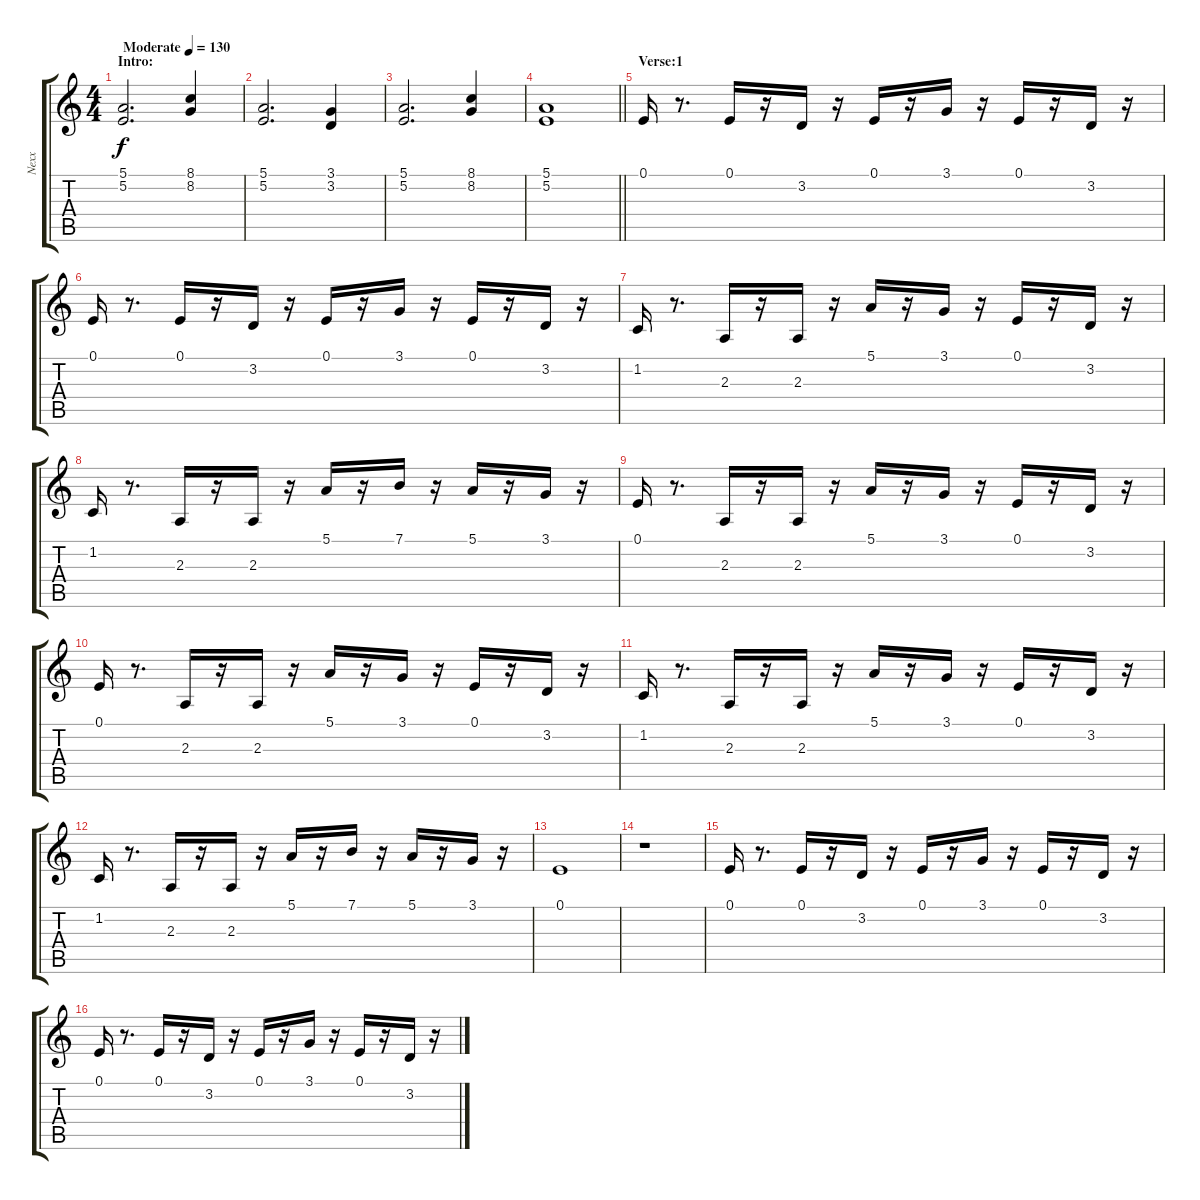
\track ("Nexx" "Nexx") {instrument viola}
\staff {score tabs}
\tuning (E4 B3 G3 D3 A2 E2) {hide}
\ts (4 4)
\section ("" "Intro:")
\tempo (130 "Moderate")
\clef g2
\ks c
(5.1 5.2).2{d dy f instrument viola} (8.1 8.2).4 |
(5.1 5.2).2{d} (3.1 3.2).4 |
(5.1 5.2).2{d} (8.1 8.2).4 |
\barLineRight lightlight
(5.1 5.2).1 |
\section ("" "Verse:1")
0.1.16 r.8{d} 0.1.16 r.16 3.2.16 r.16 0.1.16 r.16 3.1.16 r.16 0.1.16 r.16 3.2.16 r.16 |
0.1.16 r.8{d} 0.1.16 r.16 3.2.16 r.16 0.1.16 r.16 3.1.16 r.16 0.1.16 r.16 3.2.16 r.16 |
1.2.16 r.8{d} 2.3.16 r.16 2.3.16 r.16 5.1.16 r.16 3.1.16 r.16 0.1.16 r.16 3.2.16 r.16 |
1.2.16 r.8{d} 2.3.16 r.16 2.3.16 r.16 5.1.16 r.16 7.1.16 r.16 5.1.16 r.16 3.1.16 r.16 |
0.1.16 r.8{d} 2.3.16 r.16 2.3.16 r.16 5.1.16 r.16 3.1.16 r.16 0.1.16 r.16 3.2.16 r.16 |
0.1.16 r.8{d} 2.3.16 r.16 2.3.16 r.16 5.1.16 r.16 3.1.16 r.16 0.1.16 r.16 3.2.16 r.16 |
1.2.16 r.8{d} 2.3.16 r.16 2.3.16 r.16 5.1.16 r.16 3.1.16 r.16 0.1.16 r.16 3.2.16 r.16 |
1.2.16 r.8{d} 2.3.16 r.16 2.3.16 r.16 5.1.16 r.16 7.1.16 r.16 5.1.16 r.16 3.1.16 r.16 |
0.1.1 |
r.1 |
0.1.16 r.8{d} 0.1.16 r.16 3.2.16 r.16 0.1.16 r.16 3.1.16 r.16 0.1.16 r.16 3.2.16 r.16 |
0.1.16 r.8{d} 0.1.16 r.16 3.2.16 r.16 0.1.16 r.16 3.1.16 r.16 0.1.16 r.16 3.2.16 r.16
